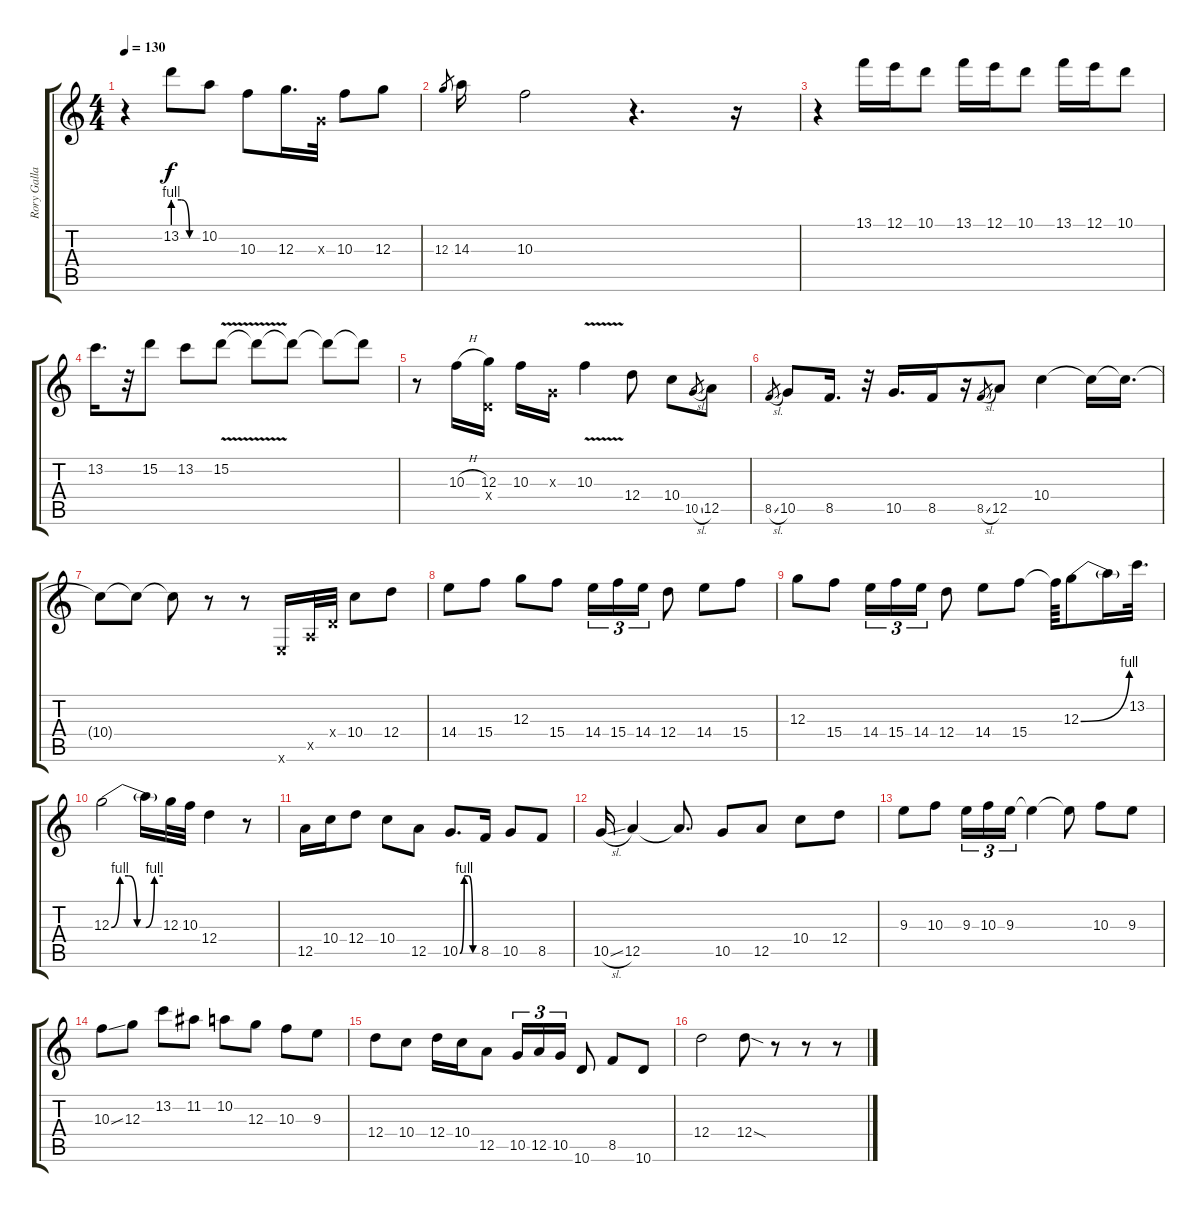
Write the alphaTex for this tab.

\track ("Rory Gallagher (for sound)" "Rory Galla") {instrument electricguitarjazz}
\staff {score tabs}
\tuning (E4 B3 G3 D3 A2 E2) {hide}
\ts (4 4)
\tempo 130
\clef g2
\ks c
r.4{dy f} 13.2{be (custom 0 4 20 4 40 0 60 0)}.8 10.2.8 10.3.8 12.3.16{d} 0.3{x}.32 10.3.8 12.3.8 |
12.3.8{gr} 14.3.16 10.3.2 r.4{d} r.16 |
r.4 13.1.16 12.1.16 10.1.8 13.1.16 12.1.16 10.1.8 13.1.16 12.1.16 10.1.8 |
13.2.16{d} r.32 15.2.8 13.2.8 15.2{v}.8 15.2{t}.8 15.2{t}.8 15.2{t}.8 15.2{t}.8 |
r.8 10.3{h}.16 (12.3 0.4{x}).16 10.3.16 0.3{x}.16 10.3{v}.4 12.4.8 10.4.8 10.5{sl}.8{gr} 12.5.8 |
8.5{sl}.8{gr} 10.5.8 8.5.16{d} r.32 10.5.16{d} 8.5.16 r.16 8.5{sl}.8{gr} 12.5.8 10.4.4 10.4{t}.16 10.4{t}.16{d} |
10.4{t}.8 10.4{t}.8 10.4{t}.8 r.8 r.8 0.6{x}.16 0.5{x}.32 0.4{x}.32 10.4.8 12.4.8 |
14.4.8 15.4.8 12.3.8 15.4.8 14.4.16{tu (3 2)} 15.4.16{tu (3 2)} 14.4.16{tu (3 2)} 12.4.8 14.4.8 15.4.8 |
12.3.8 15.4.8 14.4.16{tu (3 2)} 15.4.16{tu (3 2)} 14.4.16{tu (3 2)} 12.4.8 14.4.8 15.4.8 15.4{t}.64 12.3{be (bend 0 0 60 4)}.8 12.3{t}.16 13.2.32{d} |
12.3{be (custom 0 0 10 4 20 4 30 0 40 0 50 4 60 4)}.2 12.3{t}.16 12.3.32 10.3.32 12.4.4 r.8 |
12.5.16 10.4.16 12.4.8 10.4.8 12.5.8 10.5{be (custom 0 0 15 4 30 4 45 0 60 0)}.8{d} 8.5.16 10.5.8 8.5.8 |
10.5{sl}.16 12.5.4 12.5{t}.8{d} 10.5.8 12.5.8 10.4.8 12.4.8 |
9.3.8 10.3.8 9.3.16{tu (3 2)} 10.3.16{tu (3 2)} 9.3.16{tu (3 2)} 9.3{t}.4 9.3{t}.8 10.3.8 9.3.8 |
10.3{ss}.8 12.3.8 13.2.8 11.2.8 10.2.8 12.3.8 10.3.8 9.3.8 |
12.4.8 10.4.8 12.4.16 10.4.16 12.5.8 10.5.16{tu (3 2)} 12.5.16{tu (3 2)} 10.5.16{tu (3 2)} 10.6.8 8.5.8 10.6.8 |
12.4.2 12.4{sod}.8 r.8 r.8 r.8
